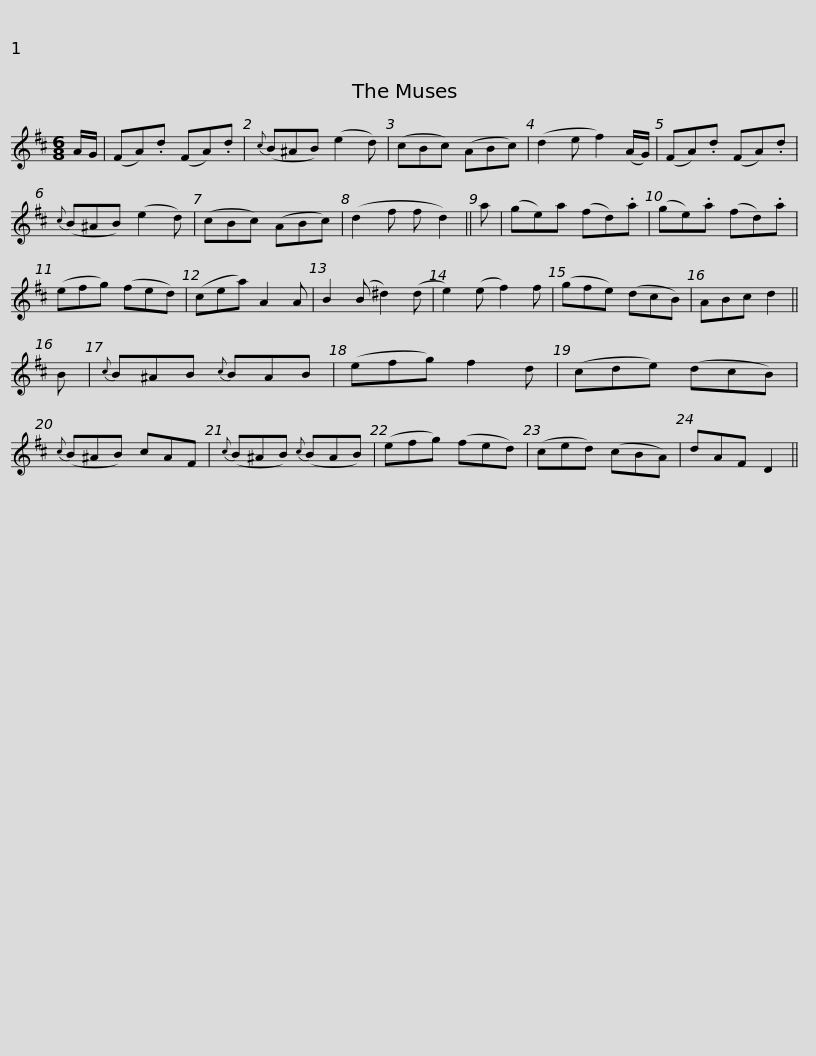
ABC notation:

X:1
L:1/8
M:6/8
I:linebreak $
K:D
V:1 treble
V:1
 A/G/ | (FA).d (FA).d |{c} (B^AB) (e2 d) | (cBc) (ABc) | (d2 e f2) (A/G/) | %5
 (FA).d (FA).d |{c} (B^AB) (e2 d) | (cBc) (ABc) |$ (d2 f f d2) || a | %10
 (ge)a (fd).a | (ge).a (fd).a | (efg) (fed) | (cea) A2 A | B2 (B ^d2) (d | %15
 e2) (e f2) f | (gfe) (dcB) |$ ABc d2 || B |{c} B^AB{c} BAB | %20
 (efg) f2 d | (cde) (dcB) |{c} (B^AB) cAF |{c} (B^AB){c} (BAB) |$ (efg) (fed) | %25
 (ced) (cBA) | dAF D2 || %27
